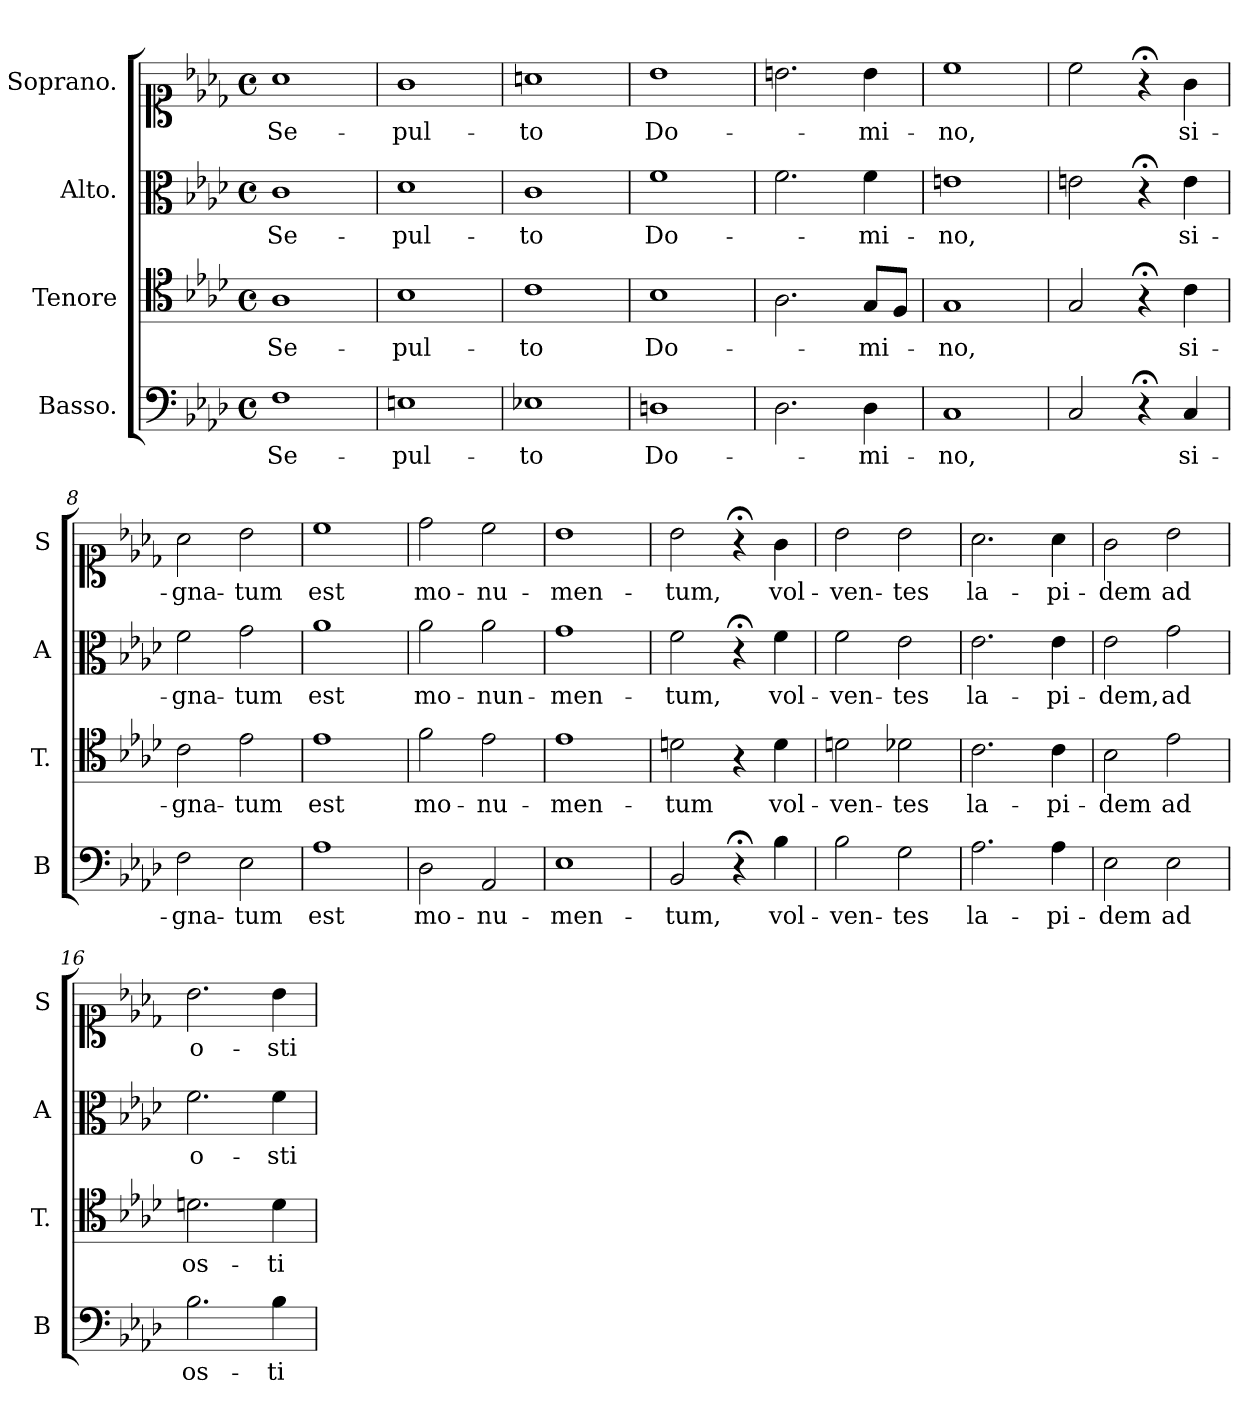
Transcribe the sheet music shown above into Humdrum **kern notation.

**kern	**text	**kern	**text	**kern	**text	**kern	**text
*part4	*part4	*part3	*part3	*part2	*part2	*part1	*part1
*staff4	*staff4	*staff3	*staff3	*staff2	*staff2	*staff1	*staff1
*I"Basso.	*	*I"Tenore	*	*I"Alto.	*	*I"Soprano.	*
*I'B	*	*I'T.	*	*I'A	*	*I'S	*
*clefF4	*	*clefC4	*	*clefC3	*	*clefC1	*
*k[b-e-a-d-]	*	*k[b-e-a-d-]	*	*k[b-e-a-d-]	*	*k[b-e-a-d-]	*
*A-:	*	*A-:	*	*A-:	*	*A-:	*
*M4/4	*	*M4/4	*	*M4/4	*	*M4/4	*
*met(c)	*	*met(c)	*	*met(c)	*	*met(c)	*
=1	=1	=1	=1	=1	=1	=1	=1
1F	Se-	1A-	Se-	1c	Se-	1a-	Se-
=2	=2	=2	=2	=2	=2	=2	=2
1En	-pul-	1B-	-pul-	1d-	-pul-	1g	-pul-
=3	=3	=3	=3	=3	=3	=3	=3
1E-X	-to	1c	-to	1c	-to	1an	-to
=4	=4	=4	=4	=4	=4	=4	=4
1Dn	Do-	1B-	Do-	1f	Do-	1b-	Do-
=5	=5	=5	=5	=5	=5	=5	=5
2.D-\	.	2.A-\	.	2.f\	.	2.bn\	.
4D-\	-mi-	8G/L	-mi-	4f\	-mi-	4b\	-mi-
.	.	8F/J	.	.	.	.	.
=6	=6	=6	=6	=6	=6	=6	=6
1C	-no,	1G	-no,	1en	-no,	1cc	-no,
=7	=7	=7	=7	=7	=7	=7	=7
2C/	.	2G/	.	2en\	.	2cc\	.
4r;<	.	4r;<	.	4r;<	.	4r;<	.
4C/	si-	4c\	si-	4e\	si-	4g\	si-
=8	=8	=8	=8	=8	=8	=8	=8
2F\	-gna-	2c\	-gna-	2f\	-gna-	2a-\	-gna-
2E-\	-tum	2e-\	-tum	2g\	-tum	2b-\	-tum
=9	=9	=9	=9	=9	=9	=9	=9
1A-	est	1e-	est	1a-	est	1cc	est
=10	=10	=10	=10	=10	=10	=10	=10
2D-\	mo-	2f\	mo-	2a-\	mo-	2dd-\	mo-
2AA-/	-nu-	2e-\	-nu-	2a-\	-nun-	2cc\	-nu-
=11	=11	=11	=11	=11	=11	=11	=11
1E-	-men-	1e-	-men-	1g	-men-	1b-	-men-
=12	=12	=12	=12	=12	=12	=12	=12
2BB-/	-tum,	2dn\	-tum	2f\	-tum,	2b-\	-tum,
4r;<	.	4r	.	4r;<	.	4r;<	.
4B-\	vol-	4d\	vol-	4f\	vol-	4g\	vol-
=13	=13	=13	=13	=13	=13	=13	=13
2B-\	-ven-	2dn\	-ven-	2f\	-ven-	2b-\	-ven-
2G\	-tes	2d-X\	-tes	2e-\	-tes	2b-\	-tes
=14	=14	=14	=14	=14	=14	=14	=14
2.A-\	la-	2.c\	la-	2.e-\	la-	2.a-\	la-
4A-\	-pi-	4c\	-pi-	4e-\	-pi-	4a-\	-pi-
=15	=15	=15	=15	=15	=15	=15	=15
2E-\	-dem	2B-\	-dem	2e-\	-dem,	2g\	-dem
2E-\	ad	2e-\	ad	2g\	ad	2b-\	ad
=16	=16	=16	=16	=16	=16	=16	=16
2.B-\	os-	2.dn\	os-	2.f\	o-	2.b-\	o-
4B-\	-ti-	4d\	-ti-	4f\	-sti-	4b-\	-sti-
=	=	=	=	=	=	=	=
*-	*-	*-	*-	*-	*-	*-	*-
